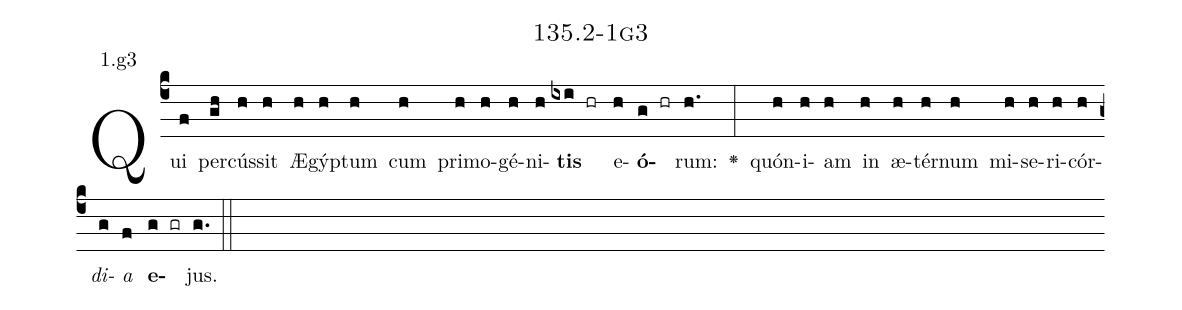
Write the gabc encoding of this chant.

name: 135.2-1g3;
annotation: 1.g3;
%%
(c4)Qui(f) per(gh)cús(h)sit(h) Æ(h)gýp(h)tum(h) cum(h) pri(h)mo(h)gé(h)ni(h)<b>tis</b>(ixi hr) e(h)<b>ó</b>(g hr)rum:(h.) <v>\greheightstar</v>(:) quón(h)i(h)am(h) in(h) æ(h)tér(h)num(h) mi(h)se(h)ri(h)cór(h)<i>di</i>(g)<i>a</i>(f) <b>e</b>(g gr)jus.(g.) (::)


%E(h) u(h) o(g) u(f) a(g) e.(g.) (::)
